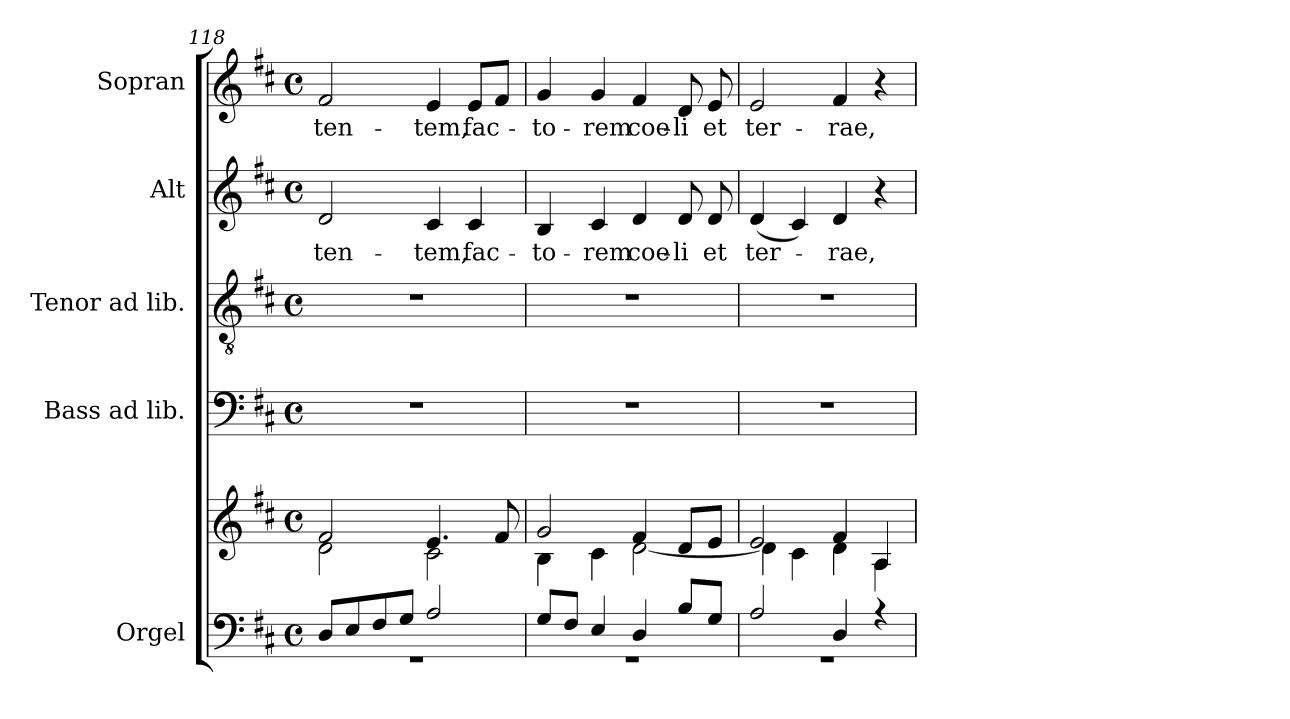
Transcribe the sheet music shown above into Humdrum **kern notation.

**kern	**kern	**kern	**kern	**kern	**text	**kern	**text
*part5	*part5	*part4	*part3	*part2	*part2	*part1	*part1
*staff6	*staff5	*staff4	*staff3	*staff2	*staff2	*staff1	*staff1
*I"Orgel	*	*I"Bass ad lib.	*I"Tenor ad lib.	*I"Alt	*	*I"Sopran	*
*I'Org.	*	*I'B.	*I'T.	*I'A.	*	*I'S.	*
*clefF4	*clefG2	*clefF4	*clefGv2	*clefG2	*	*clefG2	*
*k[f#c#]	*k[f#c#]	*k[f#c#]	*k[f#c#]	*k[f#c#]	*	*k[f#c#]	*
*D:	*D:	*D:	*D:	*D:	*	*D:	*
*M4/4	*M4/4	*M4/4	*M4/4	*M4/4	*	*M4/4	*
*met(c)	*met(c)	*met(c)	*met(c)	*met(c)	*	*met(c)	*
=118	=118	=118	=118	=118	=118	=118	=118
*^	*^	*	*	*	*	*	*
!	!	!	!	!	!	!	!LO:LY:b	!	!LO:LY:b
8D/L	1rGG	2f#/	2d\	1r	1r	2d/	-ten-	2f#/	-ten-
8E/	.	.	.	.	.	.	.	.	.
8F#/	.	.	.	.	.	.	.	.	.
8G/J	.	.	.	.	.	.	.	.	.
!	!	!	!	!	!	!	!LO:LY:b	!	!LO:LY:b
2A/	.	4.e/	2c#\	.	.	4c#/	-tem,	4e/	-tem,
!	!	!	!	!	!	!	!LO:LY:b	!	!LO:LY:b
.	.	.	.	.	.	4c#/	fac-	8e/L	fac-
.	.	8f#/	.	.	.	.	.	8f#/J	.
=119	=119	=119	=119	=119	=119	=119	=119	=119	=119
!	!	!	!	!	!	!	!LO:LY:b	!	!LO:LY:b
8G/L	1rGG	2g/	4B\	1r	1r	4B/	-to-	4g/	-to-
8F#/J	.	.	.	.	.	.	.	.	.
!	!	!	!	!	!	!	!LO:LY:b	!	!LO:LY:b
4E/	.	.	4c#\	.	.	4c#/	-rem	4g/	-rem
!	!	!	!	!	!	!	!LO:LY:b	!	!LO:LY:b
4D/	.	4f#/	[<2d\	.	.	4d/	coe-	4f#/	coe-
!	!	!	!	!	!	!	!LO:LY:b	!	!LO:LY:b
8B/L	.	8d/L	.	.	.	8d/	-li	8d/	-li
!	!	!	!	!	!	!	!LO:LY:b	!	!LO:LY:b
8G/J	.	8e/J	.	.	.	8d/	et	8e/	et
=120	=120	=120	=120	=120	=120	=120	=120	=120	=120
!	!	!	!	!	!	!	!LO:LY:b	!	!LO:LY:b
2A/	1rGG	2e/	4d\]	1r	1r	(<4d/	ter-	2e/	ter-
.	.	.	4c#\	.	.	4c#/)	.	.	.
!	!	!	!	!	!	!	!LO:LY:b	!	!LO:LY:b
4D/	.	4f#/	4d\	.	.	4d/	-rae,	4f#/	-rae,
4r	.	4A/	4A\	.	.	4r	.	4r	.
*v	*v	*	*	*	*	*	*	*	*
*	*v	*v	*	*	*	*	*	*
=	=	=	=	=	=	=	=
*-	*-	*-	*-	*-	*-	*-	*-
